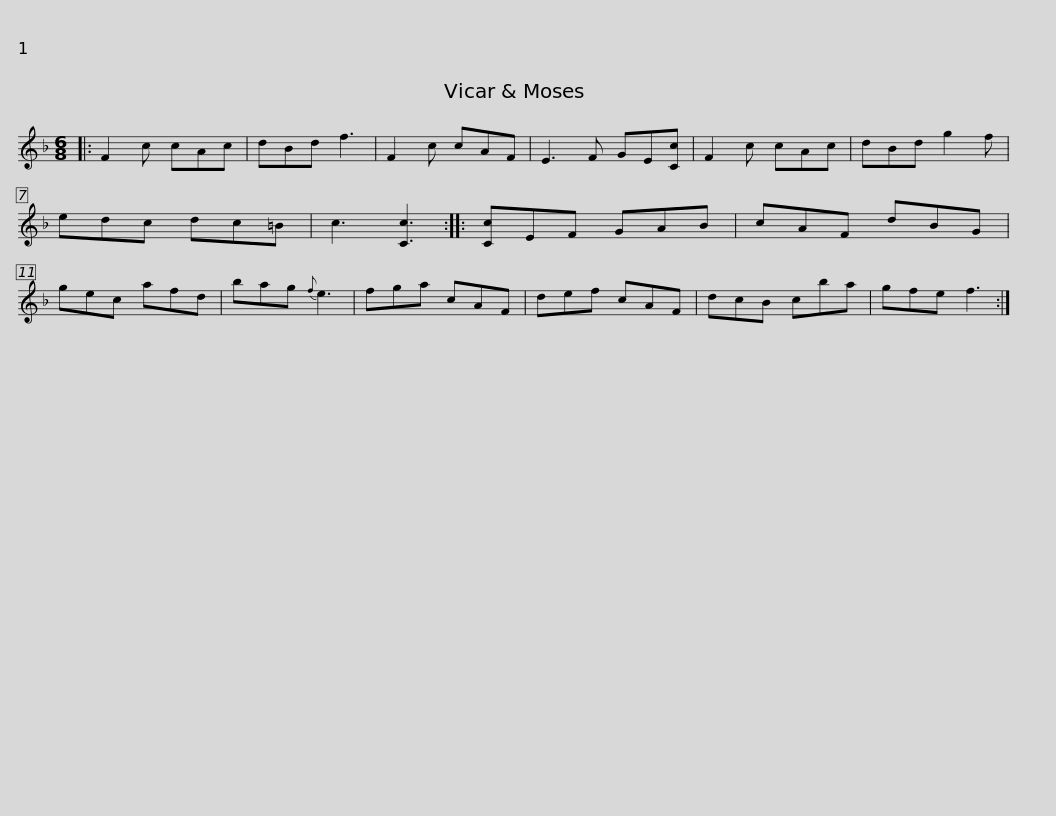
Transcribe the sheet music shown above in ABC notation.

X:1
L:1/8
M:6/8
I:linebreak $
K:F
V:1 treble
V:1
|: F2 c cAc | dBd f3 | F2 c cAF | E3 F GE[Cc] | F2 c cAc | %5
 dBd g2 f | edc dc=B | c3 [Cc]3 ::$ [Cc]EF GAB | cAF dBG | %10
 gec afd | bag{f} e3 | fga cAF | def cAF | dcB cba |$ %15
 gfe f3 :| %16
